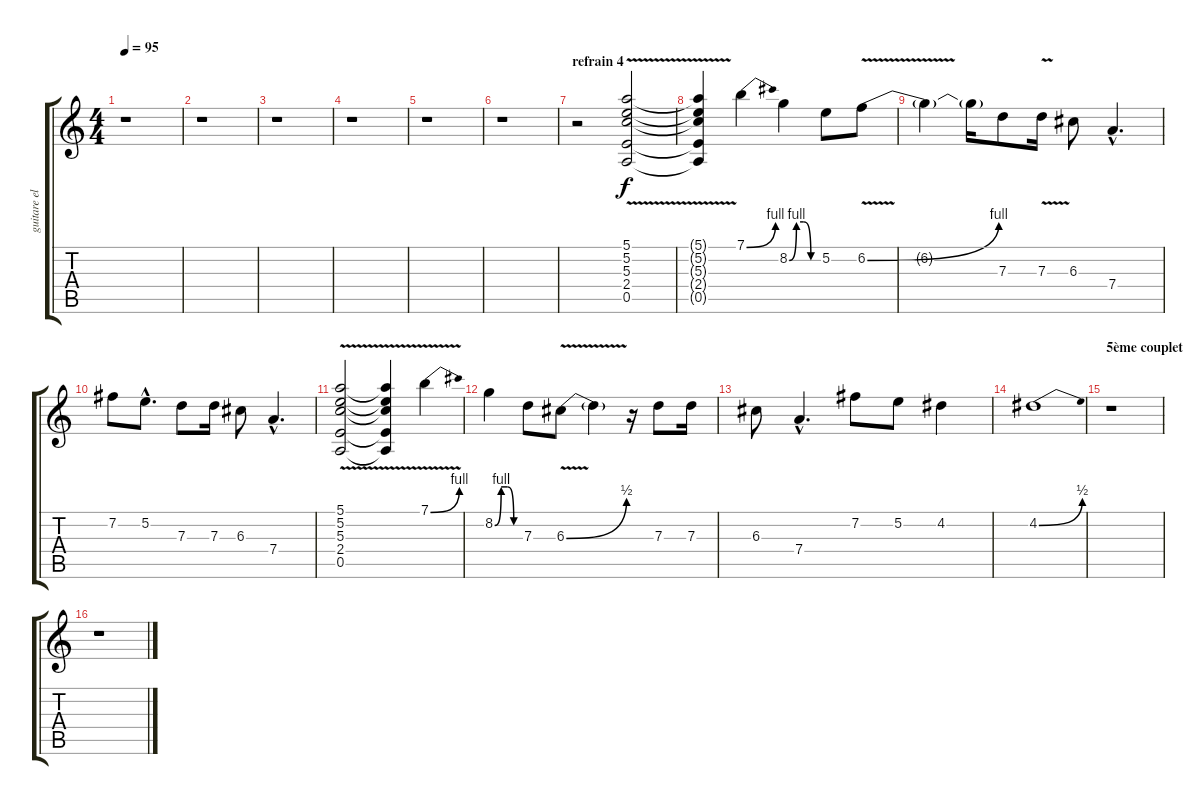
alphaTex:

\track ("guitare electrique" "guitare el") {instrument distortionguitar}
\staff {score tabs}
\tuning (E4 B3 G3 D3 A2 E2) {hide}
\ts (4 4)
\tempo 95
\clef g2
\ks c
r.1{dy f} |
r.1 |
r.1 |
r.1 |
r.1 |
r.1 |
\section ("" "refrain 4")
r.2 (5.1{v} 5.2{v} 5.3{v} 2.4{v} 0.5{v}).2 |
(5.1{t} 5.2{t} 5.3{t} 2.4{t} 0.5{t}).4 7.1{be (bend 0 0 60 4)}.4 8.2{be (custom 0 0 15 4 30 4 45 0 60 0)}.4 5.2.8 6.2{be (bend 0 0 60 4) v}.8 |
6.2{t}.4 6.2{t}.16 7.3.8 7.3{v}.16 6.3.8 7.4{hac}.4{d} |
7.2.8 5.2{hac}.8{d} 7.3.8 7.3.16 6.3.8 7.4{hac}.4{d} |
(5.1{v} 5.2{v} 5.3{v} 2.4{v} 0.5{v}).2 (5.1{t} 5.2{t} 5.3{t} 2.4{t} 0.5{t}).4 7.1{be (bend 0 0 60 4) v}.4 |
8.2{be (custom 0 0 15 4 30 4 45 0 60 0)}.4 7.3.8 6.3{be (bend 0 0 60 2) v}.8 6.3{t}.4 r.16 7.3.8 7.3.16 |
6.3.8 7.4{hac}.4{d} 7.2.8 5.2.8 4.2.4 |
4.2{be (bend 0 0 60 2)}.1 |
\section ("" "5ème couplet")
r.1 |
r.1
